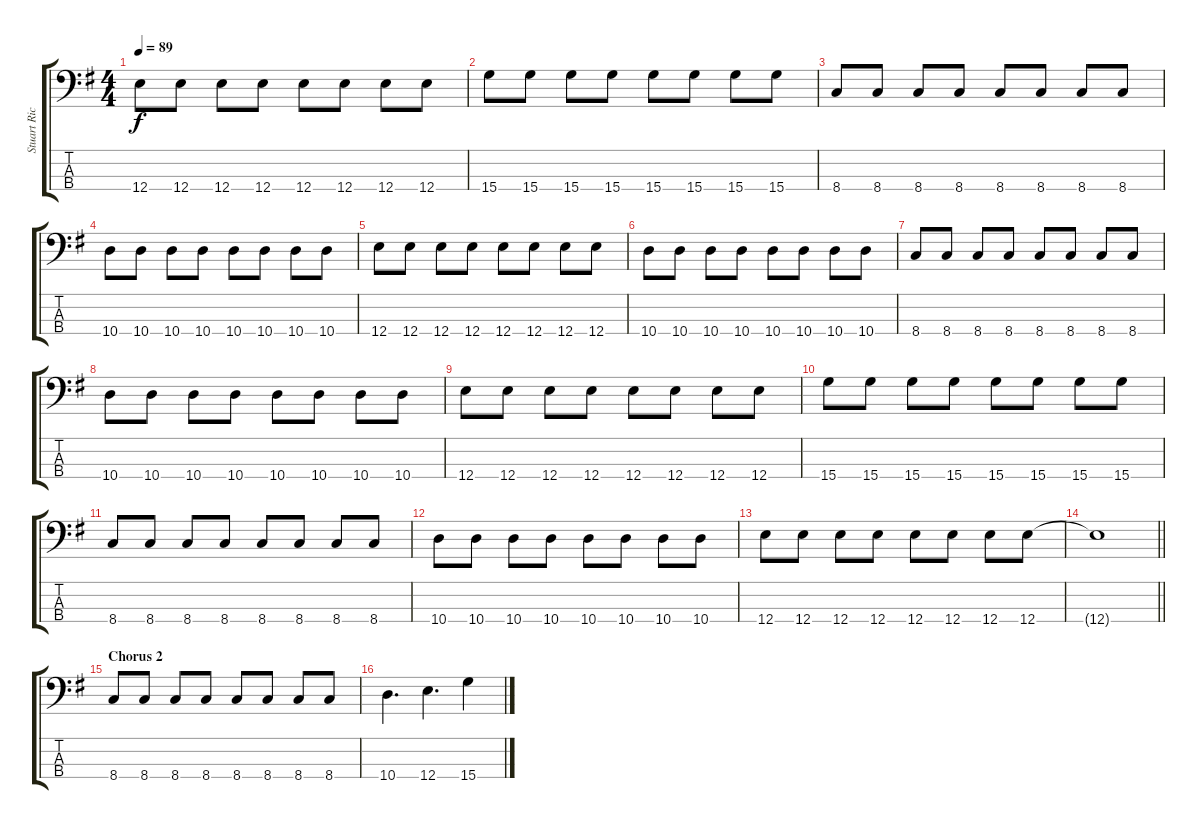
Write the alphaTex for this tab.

\track ("Stuart Richardson (Bass)" "Stuart Ric") {instrument acousticbass}
\staff {score tabs}
\tuning (G2 D2 A1 E1) {hide}
\ts (4 4)
\tempo 89
\clef f4
\ks g
12.4.8{dy f} 12.4.8 12.4.8 12.4.8 12.4.8 12.4.8 12.4.8 12.4.8 |
15.4.8 15.4.8 15.4.8 15.4.8 15.4.8 15.4.8 15.4.8 15.4.8 |
8.4.8 8.4.8 8.4.8 8.4.8 8.4.8 8.4.8 8.4.8 8.4.8 |
10.4.8 10.4.8 10.4.8 10.4.8 10.4.8 10.4.8 10.4.8 10.4.8 |
12.4.8 12.4.8 12.4.8 12.4.8 12.4.8 12.4.8 12.4.8 12.4.8 |
10.4.8 10.4.8 10.4.8 10.4.8 10.4.8 10.4.8 10.4.8 10.4.8 |
8.4.8 8.4.8 8.4.8 8.4.8 8.4.8 8.4.8 8.4.8 8.4.8 |
10.4.8 10.4.8 10.4.8 10.4.8 10.4.8 10.4.8 10.4.8 10.4.8 |
12.4.8 12.4.8 12.4.8 12.4.8 12.4.8 12.4.8 12.4.8 12.4.8 |
15.4.8 15.4.8 15.4.8 15.4.8 15.4.8 15.4.8 15.4.8 15.4.8 |
8.4.8 8.4.8 8.4.8 8.4.8 8.4.8 8.4.8 8.4.8 8.4.8 |
10.4.8 10.4.8 10.4.8 10.4.8 10.4.8 10.4.8 10.4.8 10.4.8 |
12.4.8 12.4.8 12.4.8 12.4.8 12.4.8 12.4.8 12.4.8 12.4.8 |
\barLineRight lightlight
12.4{t}.1 |
\section ("" "Chorus 2")
8.4.8 8.4.8 8.4.8 8.4.8 8.4.8 8.4.8 8.4.8 8.4.8 |
10.4.4{d} 12.4.4{d} 15.4.4
